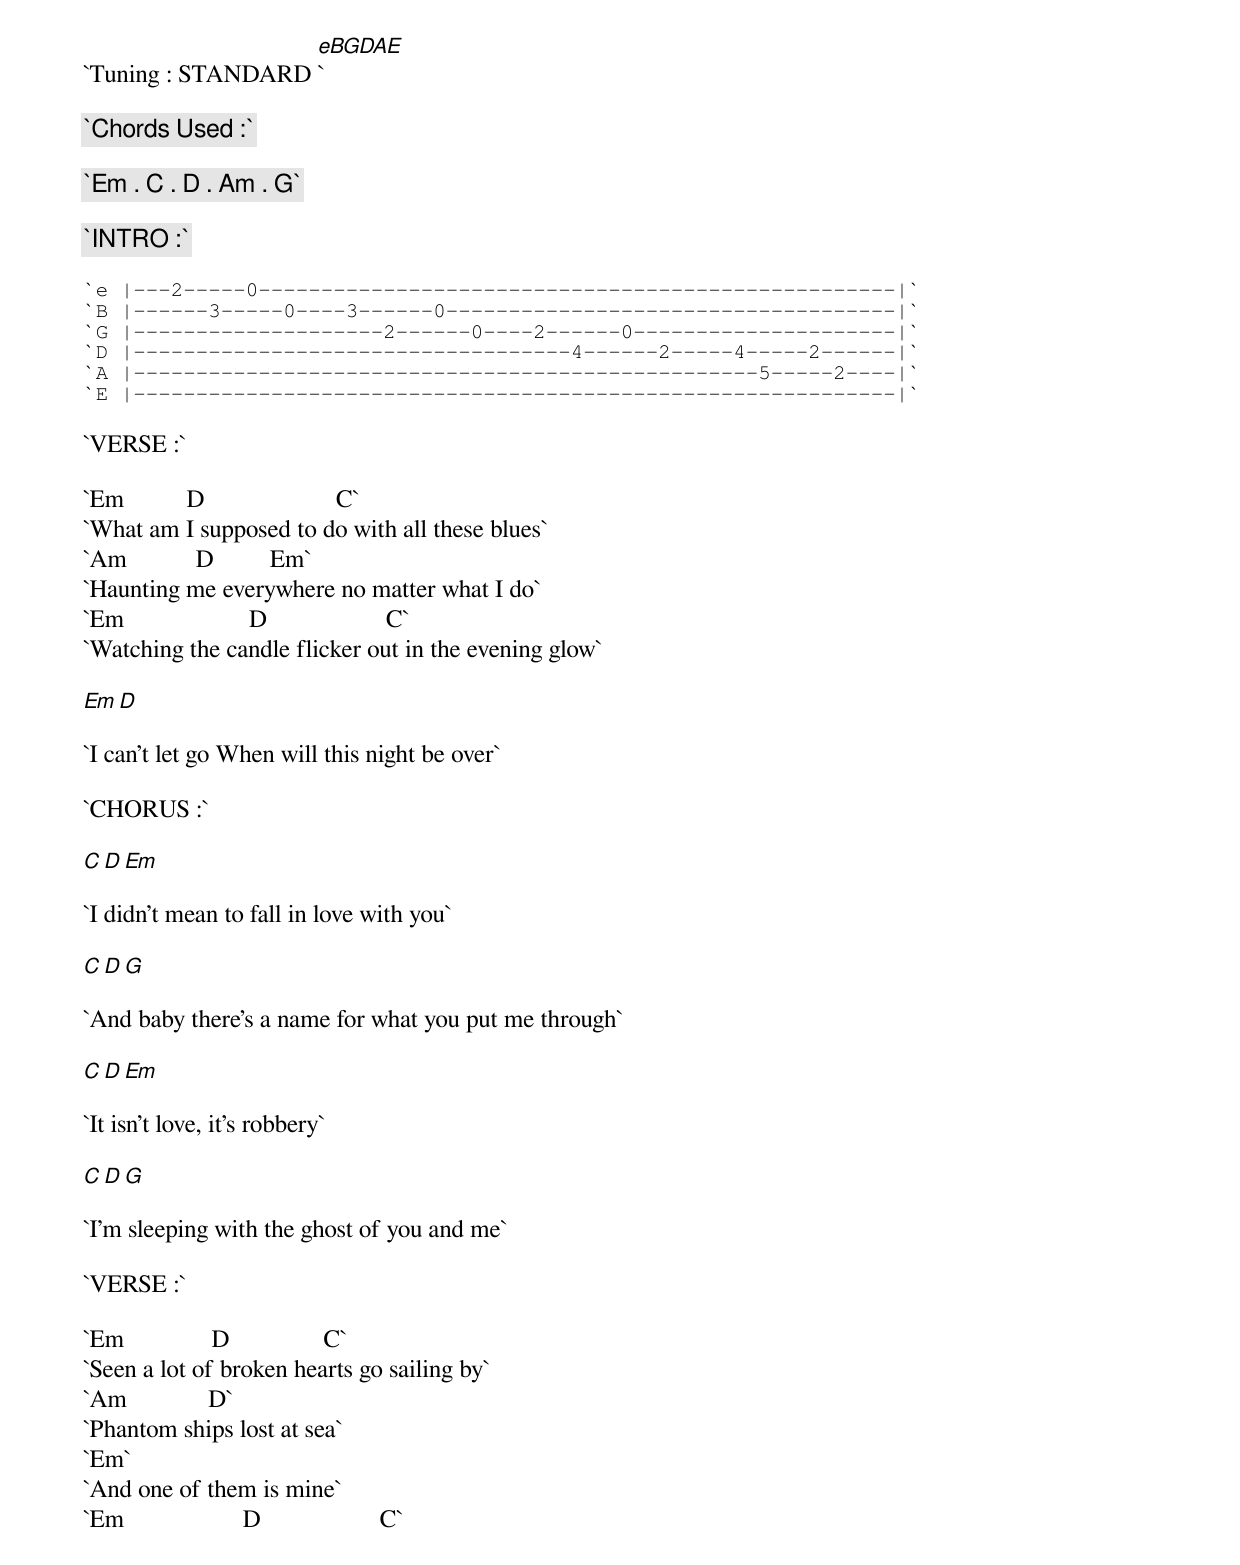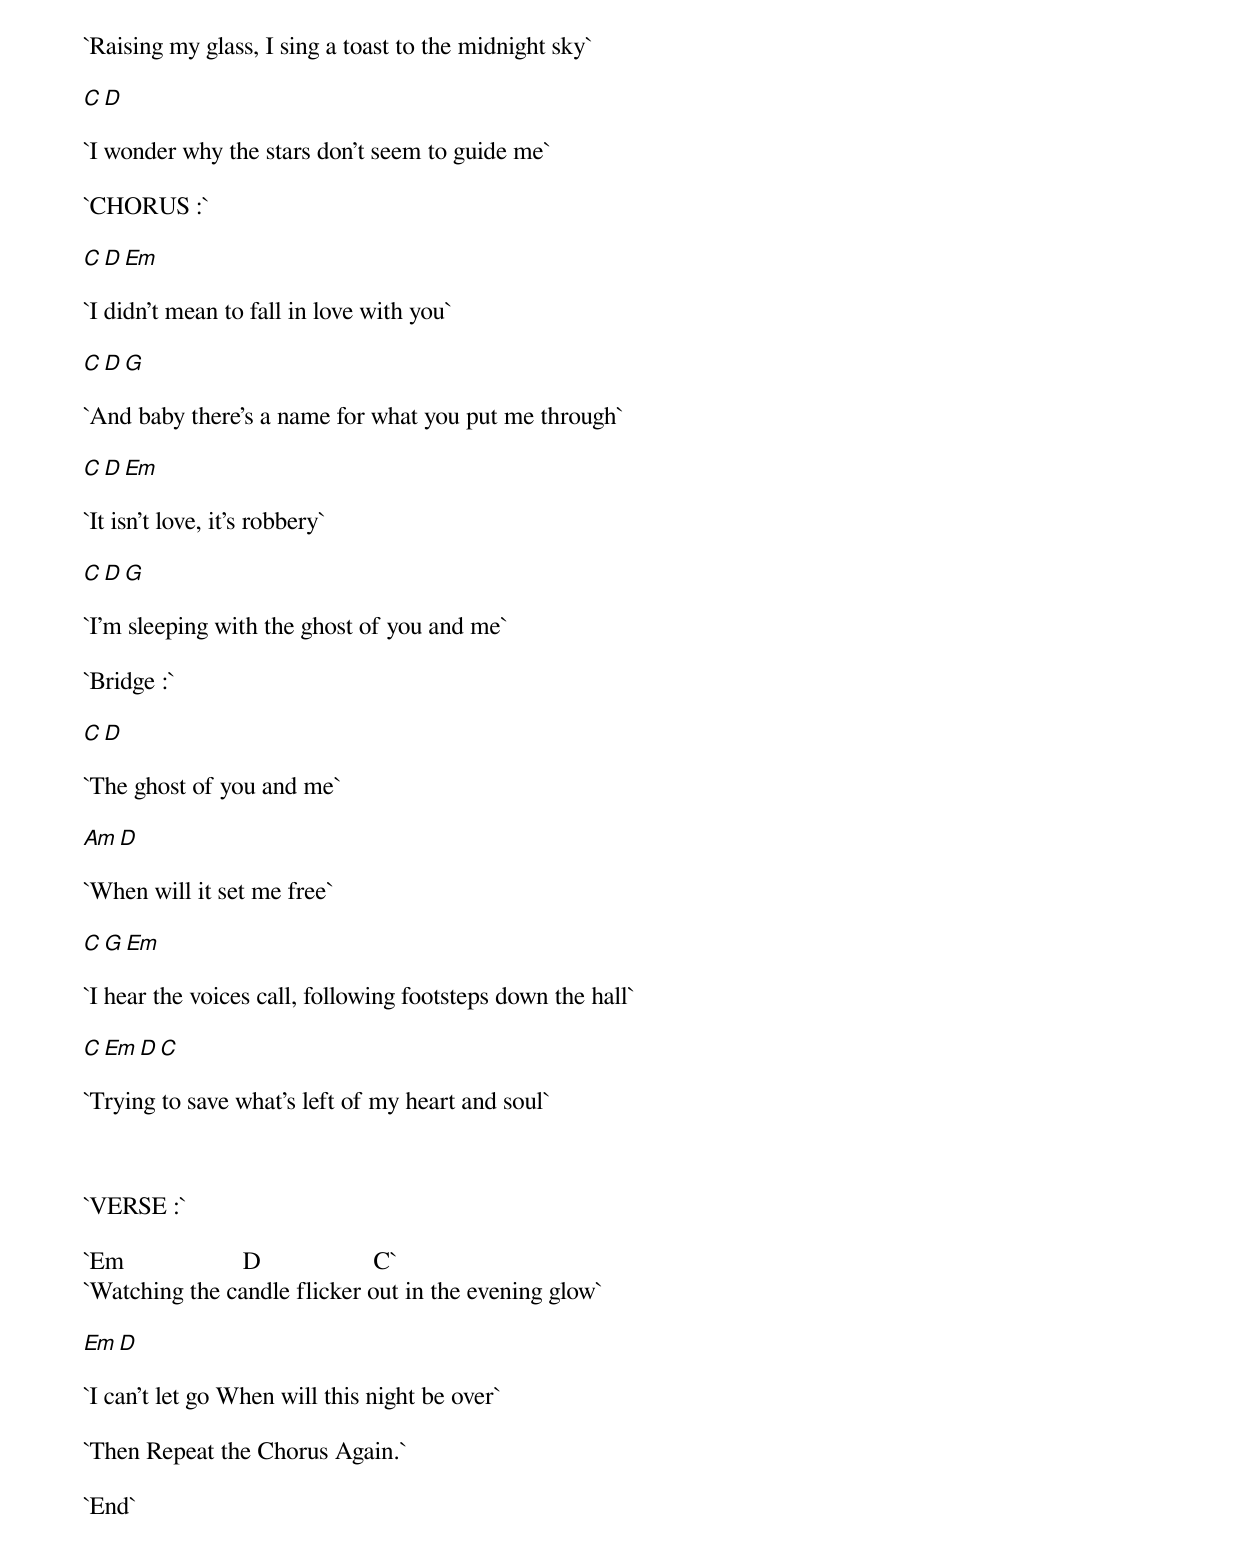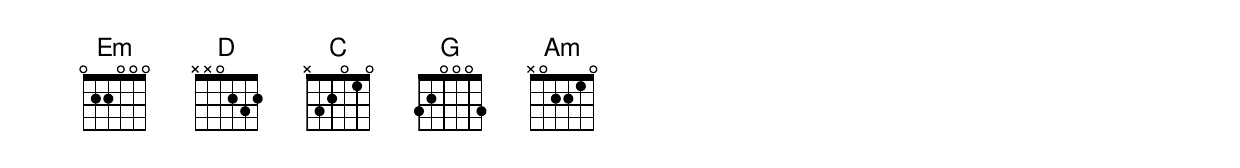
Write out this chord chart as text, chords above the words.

`Tuning : STANDARD [eBGDAE]`

`Chords Used :`

`Em . C . D . Am . G`

`INTRO :`

`e |---2-----0---------------------------------------------------|`
`B |------3-----0----3------0------------------------------------|`
`G |--------------------2------0----2------0---------------------|`
`D |-----------------------------------4------2-----4-----2------|`
`A |--------------------------------------------------5-----2----|`
`E |-------------------------------------------------------------|`

`VERSE :`

`Em          D                     C`
`What am I supposed to do with all these blues`
`Am           D         Em`
`Haunting me everywhere no matter what I do`
`Em                    D                   C`
`Watching the candle flicker out in the evening glow`

Em D

`I can't let go When will this night be over`

`CHORUS :`

C        D        Em

`I didn't mean to fall in love with you`

C         D       G

`And baby there's a name for what you put me through`

C           D   Em

`It isn't love, it's robbery`

C         D      G

`I'm sleeping with the ghost of you and me`

`VERSE :`

`Em              D               C`
`Seen a lot of broken hearts go sailing by`
`Am             D`
`Phantom ships lost at sea`
`Em`
`And one of them is mine`
`Em                   D                   C`
`Raising my glass, I sing a toast to the midnight sky`

C    D

`I wonder why the stars don't seem to guide me`

`CHORUS :`

C        D        Em

`I didn't mean to fall in love with you`

C         D        G

`And baby there's a name for what you put me through`

C           D   Em

`It isn't love, it's robbery`

C        D      G

`I'm sleeping with the ghost of you and me`

`Bridge :`

C                   D

`The ghost of you and me`

Am                       D

`When will it set me free`

C                       G                   Em

`I hear the voices call, following footsteps down the hall`

C                    Em         D C

`Trying to save what's left of my heart and soul`



`VERSE :`

`Em                   D                  C`
`Watching the candle flicker out in the evening glow`

Em D

`I can't let go When will this night be over`

`Then Repeat the Chorus Again.`

`End`
